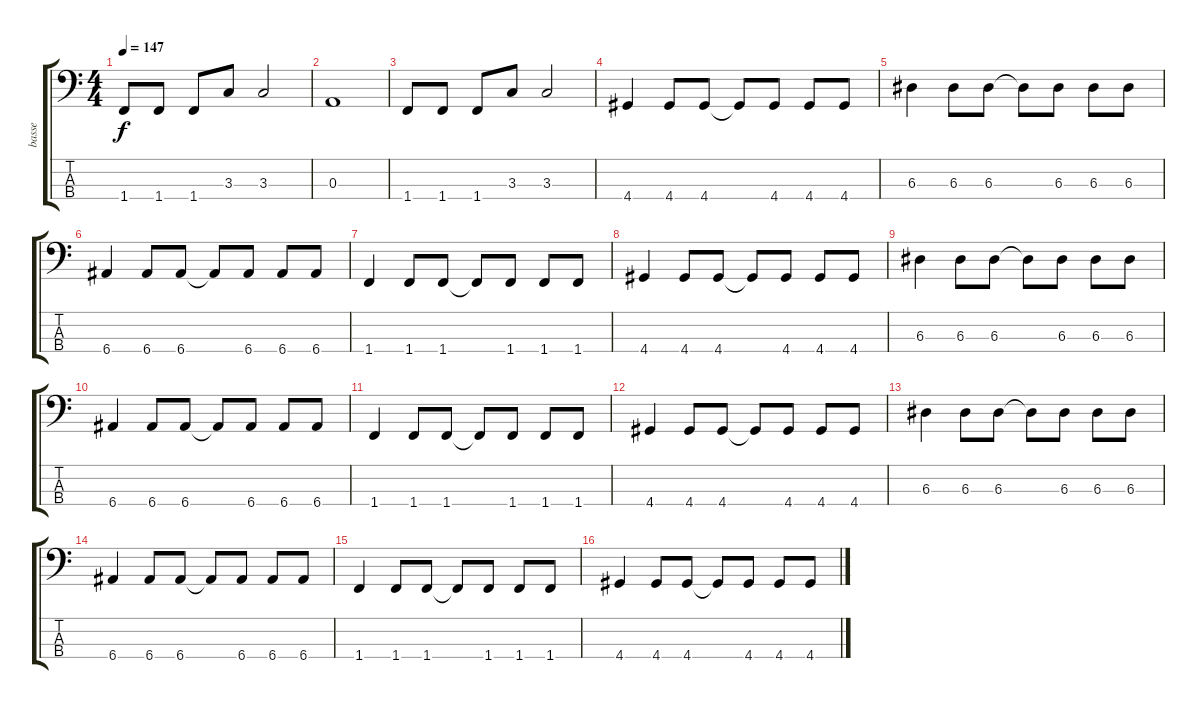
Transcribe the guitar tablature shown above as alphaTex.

\track ("basse" "basse") {instrument electricbassfinger}
\staff {score tabs}
\tuning (G2 D2 A1 E1) {hide}
\ts (4 4)
\tempo 147
\clef f4
\ks c
1.4.8{dy f} 1.4.8 1.4.8 3.3.8 3.3.2 |
0.3.1 |
1.4.8 1.4.8 1.4.8 3.3.8 3.3.2 |
4.4.4 4.4.8 4.4.8 4.4{t}.8 4.4.8 4.4.8 4.4.8 |
6.3.4 6.3.8 6.3.8 6.3{t}.8 6.3.8 6.3.8 6.3.8 |
6.4.4 6.4.8 6.4.8 6.4{t}.8 6.4.8 6.4.8 6.4.8 |
1.4.4 1.4.8 1.4.8 1.4{t}.8 1.4.8 1.4.8 1.4.8 |
4.4.4 4.4.8 4.4.8 4.4{t}.8 4.4.8 4.4.8 4.4.8 |
6.3.4 6.3.8 6.3.8 6.3{t}.8 6.3.8 6.3.8 6.3.8 |
6.4.4 6.4.8 6.4.8 6.4{t}.8 6.4.8 6.4.8 6.4.8 |
1.4.4 1.4.8 1.4.8 1.4{t}.8 1.4.8 1.4.8 1.4.8 |
4.4.4 4.4.8 4.4.8 4.4{t}.8 4.4.8 4.4.8 4.4.8 |
6.3.4 6.3.8 6.3.8 6.3{t}.8 6.3.8 6.3.8 6.3.8 |
6.4.4 6.4.8 6.4.8 6.4{t}.8 6.4.8 6.4.8 6.4.8 |
1.4.4 1.4.8 1.4.8 1.4{t}.8 1.4.8 1.4.8 1.4.8 |
4.4.4 4.4.8 4.4.8 4.4{t}.8 4.4.8 4.4.8 4.4.8
